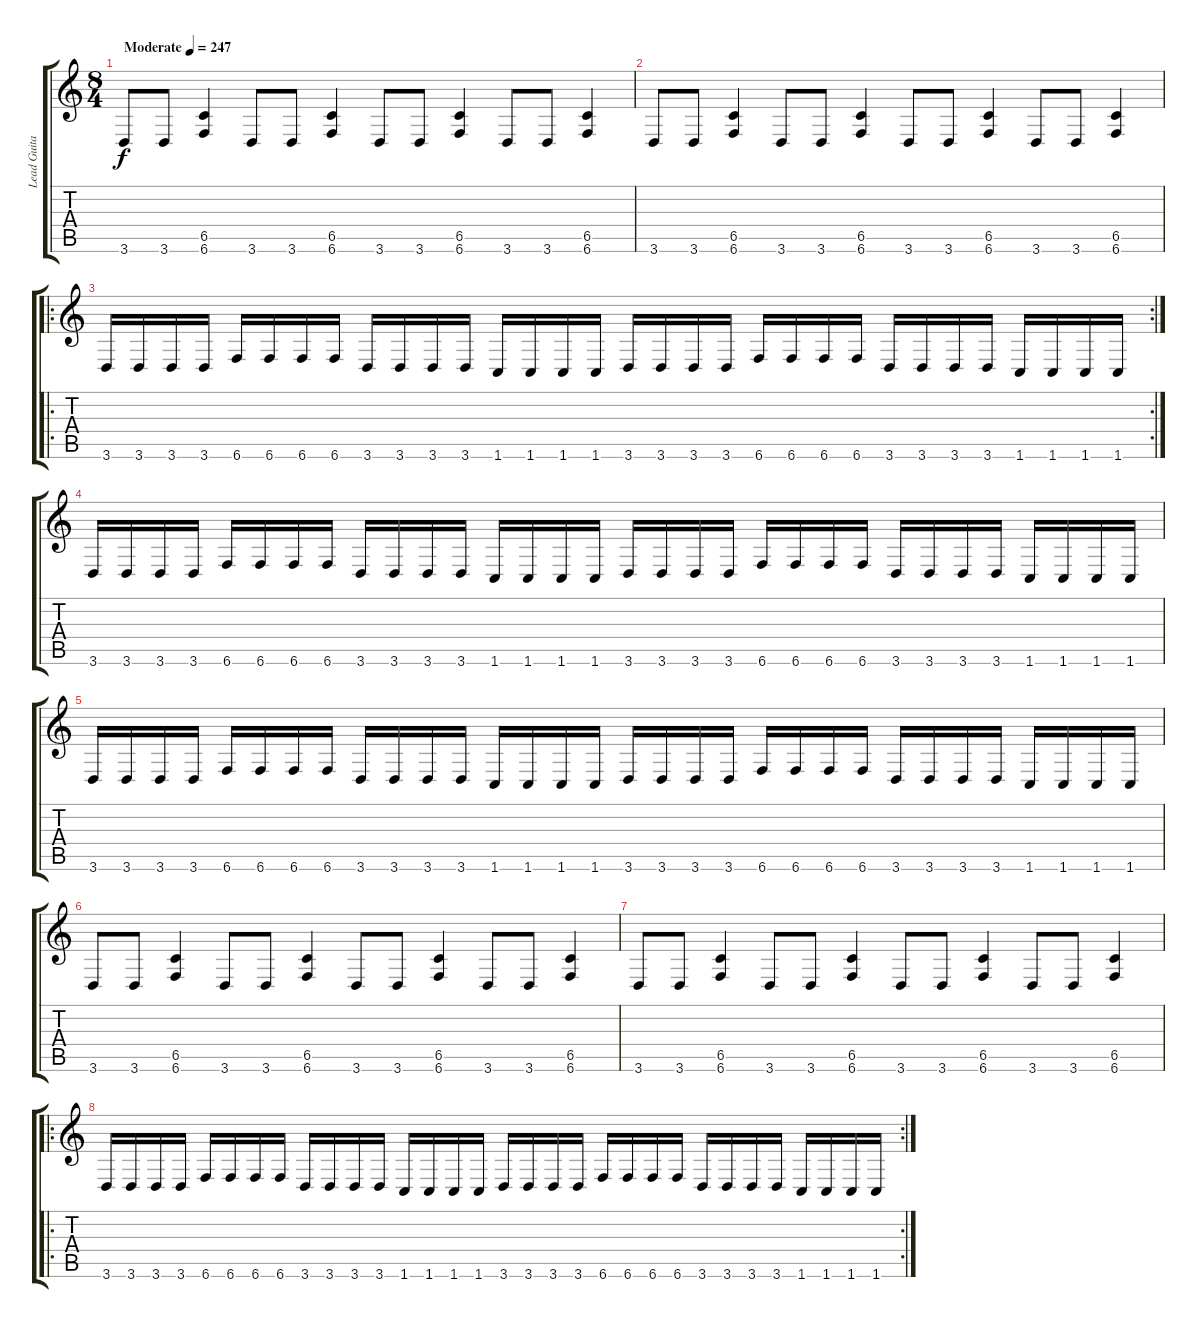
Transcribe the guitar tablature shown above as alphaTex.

\track ("Lead Guitar" "Lead Guita") {instrument distortionguitar}
\staff {score tabs}
\tuning (Db4 Ab3 E3 B2 Gb2 B1) {hide}
\ts (8 4)
\tempo (247 "Moderate")
\clef g2
\ks c
3.6.8{dy f instrument distortionguitar} 3.6.8 (6.5 6.6).4 3.6.8 3.6.8 (6.5 6.6).4 3.6.8 3.6.8 (6.5 6.6).4 3.6.8 3.6.8 (6.5 6.6).4 |
3.6.8 3.6.8 (6.5 6.6).4 3.6.8 3.6.8 (6.5 6.6).4 3.6.8 3.6.8 (6.5 6.6).4 3.6.8 3.6.8 (6.5 6.6).4 |
\ro
\rc 2
3.6.16 3.6.16 3.6.16 3.6.16 6.6.16 6.6.16 6.6.16 6.6.16 3.6.16 3.6.16 3.6.16 3.6.16 1.6.16 1.6.16 1.6.16 1.6.16 3.6.16 3.6.16 3.6.16 3.6.16 6.6.16 6.6.16 6.6.16 6.6.16 3.6.16 3.6.16 3.6.16 3.6.16 1.6.16 1.6.16 1.6.16 1.6.16 |
3.6.16 3.6.16 3.6.16 3.6.16 6.6.16 6.6.16 6.6.16 6.6.16 3.6.16 3.6.16 3.6.16 3.6.16 1.6.16 1.6.16 1.6.16 1.6.16 3.6.16 3.6.16 3.6.16 3.6.16 6.6.16 6.6.16 6.6.16 6.6.16 3.6.16 3.6.16 3.6.16 3.6.16 1.6.16 1.6.16 1.6.16 1.6.16 |
3.6.16 3.6.16 3.6.16 3.6.16 6.6.16 6.6.16 6.6.16 6.6.16 3.6.16 3.6.16 3.6.16 3.6.16 1.6.16 1.6.16 1.6.16 1.6.16 3.6.16 3.6.16 3.6.16 3.6.16 6.6.16 6.6.16 6.6.16 6.6.16 3.6.16 3.6.16 3.6.16 3.6.16 1.6.16 1.6.16 1.6.16 1.6.16 |
3.6.8 3.6.8 (6.5 6.6).4 3.6.8 3.6.8 (6.5 6.6).4 3.6.8 3.6.8 (6.5 6.6).4 3.6.8 3.6.8 (6.5 6.6).4 |
3.6.8 3.6.8 (6.5 6.6).4 3.6.8 3.6.8 (6.5 6.6).4 3.6.8 3.6.8 (6.5 6.6).4 3.6.8 3.6.8 (6.5 6.6).4 |
\ro
\rc 2
3.6.16 3.6.16 3.6.16 3.6.16 6.6.16 6.6.16 6.6.16 6.6.16 3.6.16 3.6.16 3.6.16 3.6.16 1.6.16 1.6.16 1.6.16 1.6.16 3.6.16 3.6.16 3.6.16 3.6.16 6.6.16 6.6.16 6.6.16 6.6.16 3.6.16 3.6.16 3.6.16 3.6.16 1.6.16 1.6.16 1.6.16 1.6.16
